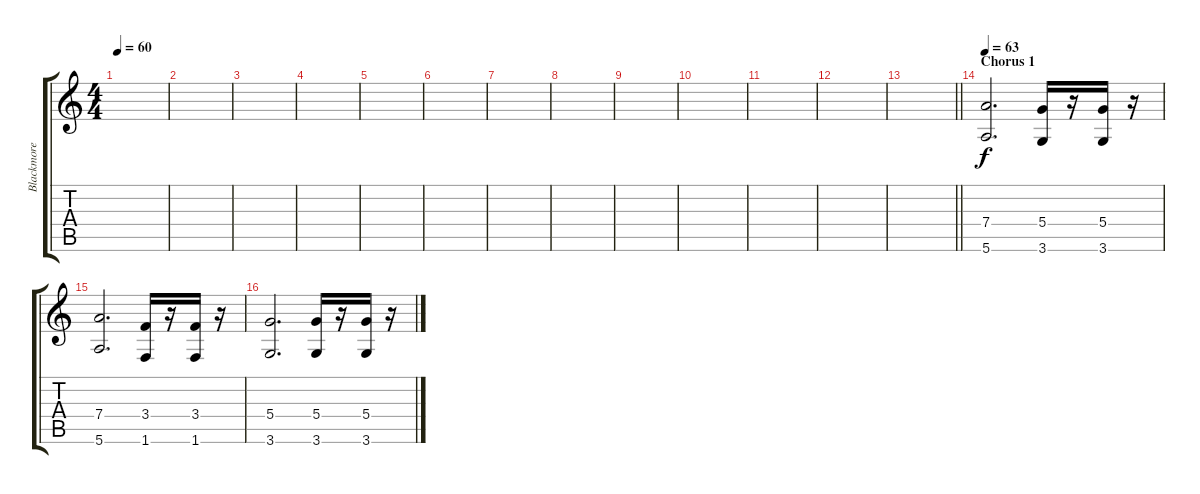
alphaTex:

\track ("Blackmore" "Blackmore") {instrument overdrivenguitar}
\staff {score tabs}
\tuning (E4 B3 G3 D3 A2 E2) {hide}
\ts (4 4)
\tempo 60
\clef g2
\ks c
|
|
|
|
|
|
|
|
|
|
|
|
\barLineRight lightlight
|
\section ("" "Chorus 1")
\tempo 63
(7.4 5.6).2{d volume 6} (5.4 3.6).16 r.16 (5.4 3.6).16 r.16 |
(7.4 5.6).2{d} (3.4 1.6).16 r.16 (3.4 1.6).16 r.16 |
(5.4 3.6).2{d} (5.4 3.6).16 r.16 (5.4 3.6).16 r.16
